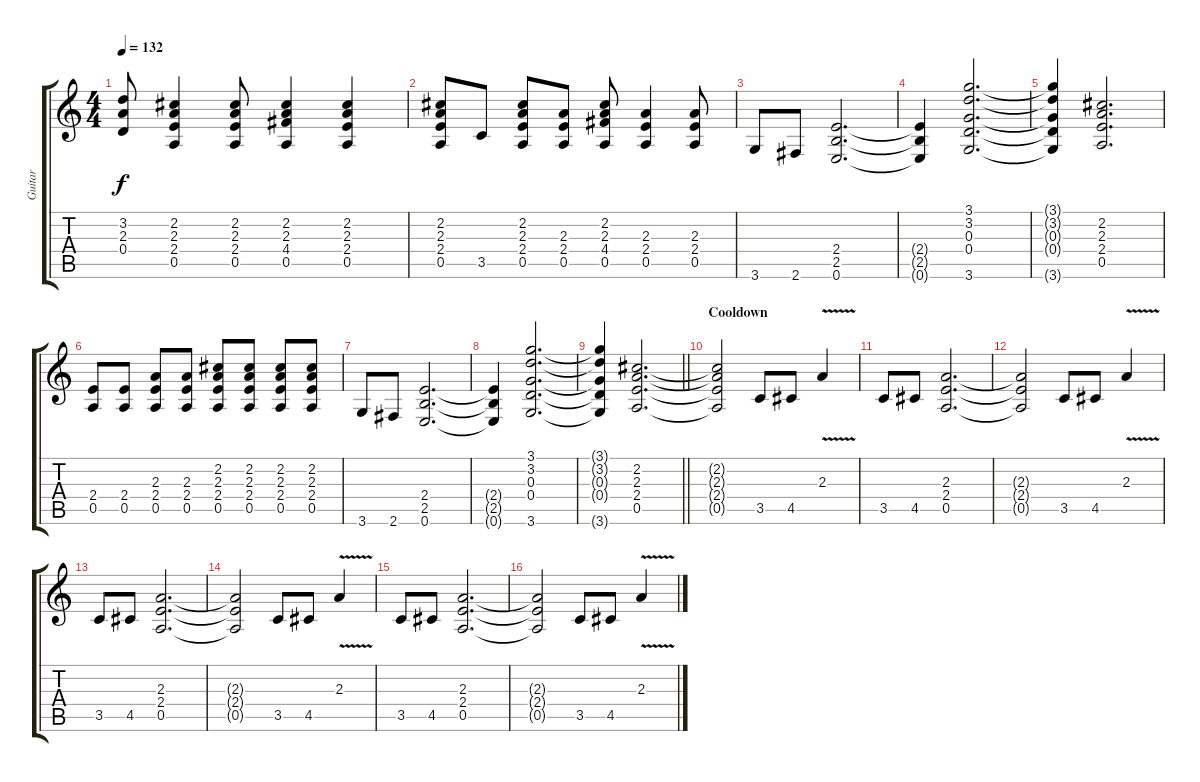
\track ("Guitar" "Guitar") {instrument distortionguitar}
\staff {score tabs}
\tuning (E4 B3 G3 D3 A2 E2) {hide}
\ts (4 4)
\tempo 132
\clef g2
\ks c
(3.2 2.3 0.4).8{dy f} (2.2 2.3 2.4 0.5).4 (2.2 2.3 2.4 0.5).8 (2.2 2.3 4.4 0.5).4 (2.2 2.3 2.4 0.5).4 |
(2.2 2.3 2.4 0.5).8 3.5.8 (2.2 2.3 2.4 0.5).8 (2.3 2.4 0.5).8 (2.2 2.3 4.4 0.5).8 (2.3 2.4 0.5).4 (2.3 2.4 0.5).8 |
3.6.8 2.6.8 (2.4 2.5 0.6).2{d} |
(2.4{t} 2.5{t} 0.6{t}).4 (3.1 3.2 0.3 0.4 3.6).2{d} |
(3.1{t} 3.2{t} 0.3{t} 0.4{t} 3.6{t}).4 (2.2 2.3 2.4 0.5).2{d} |
(2.4 0.5).8 (2.4 0.5).8 (2.3 2.4 0.5).8 (2.3 2.4 0.5).8 (2.2 2.3 2.4 0.5).8 (2.2 2.3 2.4 0.5).8 (2.2 2.3 2.4 0.5).8 (2.2 2.3 2.4 0.5).8 |
3.6.8 2.6.8 (2.4 2.5 0.6).2{d} |
(2.4{t} 2.5{t} 0.6{t}).4 (3.1 3.2 0.3 0.4 3.6).2{d} |
\barLineRight lightlight
(3.1{t} 3.2{t} 0.3{t} 0.4{t} 3.6{t}).4 (2.2 2.3 2.4 0.5).2{d} |
\section ("" "Cooldown")
(2.2{t} 2.3{t} 2.4{t} 0.5{t}).2 3.5.8 4.5.8 2.3{v}.4 |
3.5.8 4.5.8 (2.3 2.4 0.5).2{d} |
(2.3{t} 2.4{t} 0.5{t}).2 3.5.8 4.5.8 2.3{v}.4 |
3.5.8 4.5.8 (2.3 2.4 0.5).2{d} |
(2.3{t} 2.4{t} 0.5{t}).2 3.5.8 4.5.8 2.3{v}.4 |
3.5.8 4.5.8 (2.3 2.4 0.5).2{d} |
(2.3{t} 2.4{t} 0.5{t}).2 3.5.8 4.5.8 2.3{v}.4
